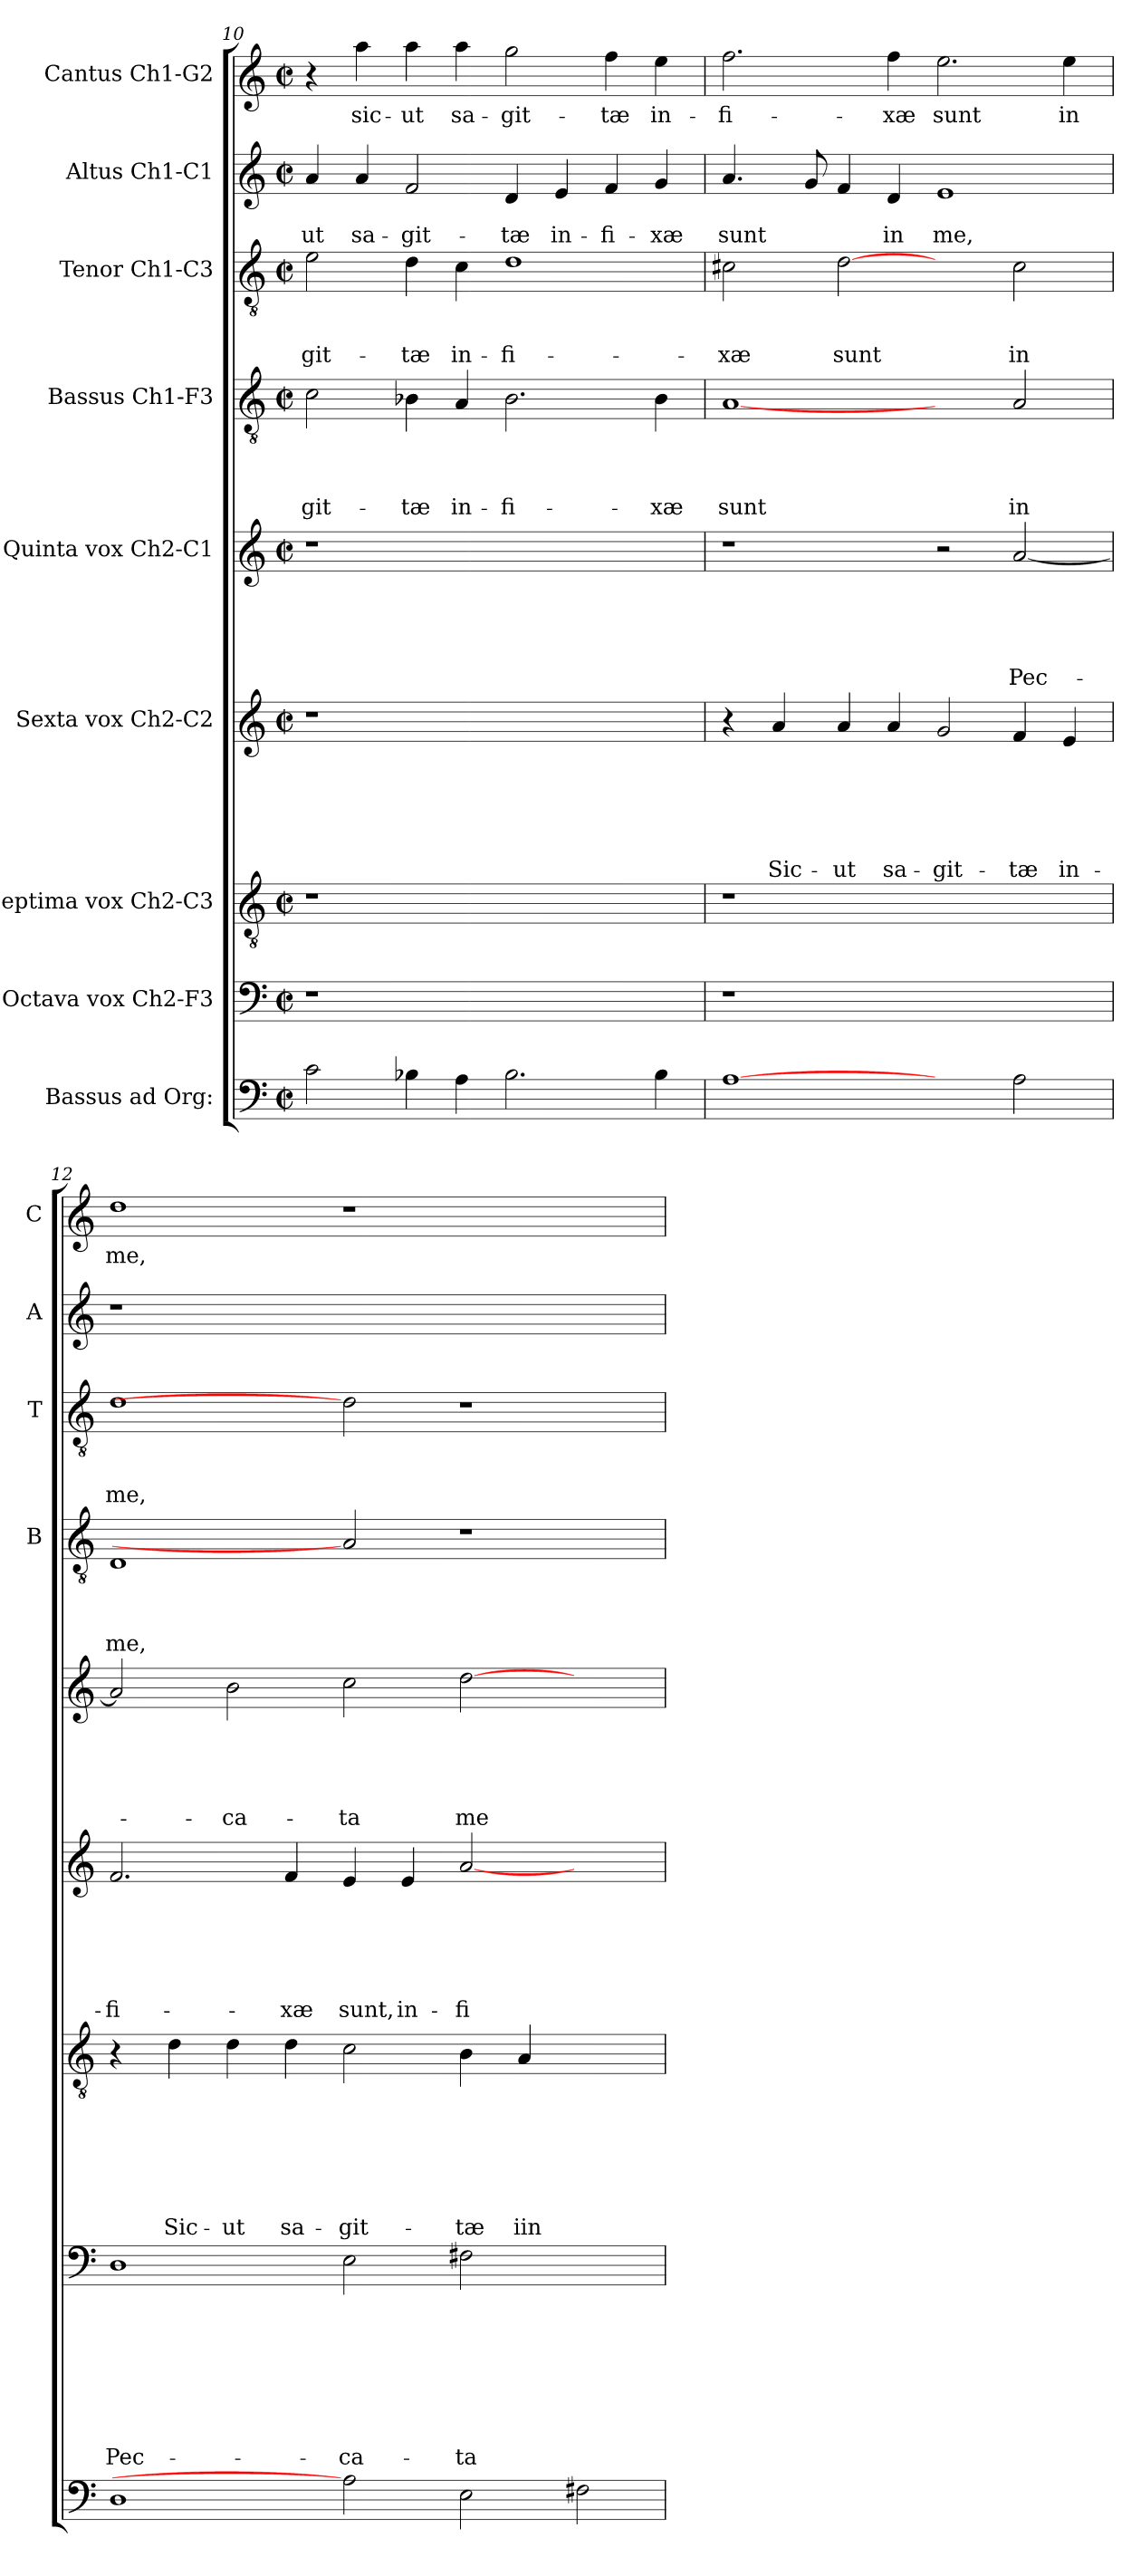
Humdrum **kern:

**kern	**kern	**text	**text	**text	**text	**text	**text	**text	**text	**kern	**text	**text	**text	**text	**text	**text	**text	**kern	**text	**text	**text	**text	**text	**text	**kern	**text	**text	**text	**text	**text	**kern	**text	**text	**text	**text	**kern	**text	**text	**text	**kern	**text	**text	**kern	**text
*part9	*part8	*part8	*part8	*part8	*part8	*part8	*part8	*part8	*part8	*part7	*part7	*part7	*part7	*part7	*part7	*part7	*part7	*part6	*part6	*part6	*part6	*part6	*part6	*part6	*part5	*part5	*part5	*part5	*part5	*part5	*part4	*part4	*part4	*part4	*part4	*part3	*part3	*part3	*part3	*part2	*part2	*part2	*part1	*part1
*staff9	*staff8	*staff8	*staff8	*staff8	*staff8	*staff8	*staff8	*staff8	*staff8	*staff7	*staff7	*staff7	*staff7	*staff7	*staff7	*staff7	*staff7	*staff6	*staff6	*staff6	*staff6	*staff6	*staff6	*staff6	*staff5	*staff5	*staff5	*staff5	*staff5	*staff5	*staff4	*staff4	*staff4	*staff4	*staff4	*staff3	*staff3	*staff3	*staff3	*staff2	*staff2	*staff2	*staff1	*staff1
*I"Bassus ad Org:	*I"Octava vox Ch2-F3	*	*	*	*	*	*	*	*	*I"Septima vox Ch2-C3	*	*	*	*	*	*	*	*I"Sexta vox Ch2-C2	*	*	*	*	*	*	*I"Quinta vox Ch2-C1	*	*	*	*	*	*I"Bassus Ch1-F3	*	*	*	*	*I"Tenor Ch1-C3	*	*	*	*I"Altus Ch1-C1	*	*	*I"Cantus Ch1-G2	*
*	*	*	*	*	*	*	*	*	*	*	*	*	*	*	*	*	*	*	*	*	*	*	*	*	*	*	*	*	*	*	*I'B	*	*	*	*	*I'T	*	*	*	*I'A	*	*	*I'C	*
!!LO:PB:g=z
*clefF4	*clefF4	*	*	*	*	*	*	*	*	*clefGv2	*	*	*	*	*	*	*	*clefG2	*	*	*	*	*	*	*clefG2	*	*	*	*	*	*clefGv2	*	*	*	*	*clefGv2	*	*	*	*clefG2	*	*	*clefG2	*
*k[]	*k[]	*	*	*	*	*	*	*	*	*k[]	*	*	*	*	*	*	*	*k[]	*	*	*	*	*	*	*k[]	*	*	*	*	*	*k[]	*	*	*	*	*k[]	*	*	*	*k[]	*	*	*k[]	*
*C:	*C:	*	*	*	*	*	*	*	*	*C:	*	*	*	*	*	*	*	*C:	*	*	*	*	*	*	*C:	*	*	*	*	*	*C:	*	*	*	*	*C:	*	*	*	*C:	*	*	*C:	*
*M2/2	*M2/2	*	*	*	*	*	*	*	*	*M2/2	*	*	*	*	*	*	*	*M2/2	*	*	*	*	*	*	*M2/2	*	*	*	*	*	*M2/2	*	*	*	*	*M2/2	*	*	*	*M2/2	*	*	*M2/2	*
*met(c|)	*met(c|)	*	*	*	*	*	*	*	*	*met(c|)	*	*	*	*	*	*	*	*met(c|)	*	*	*	*	*	*	*met(c|)	*	*	*	*	*	*met(c|)	*	*	*	*	*met(c|)	*	*	*	*met(c|)	*	*	*met(c|)	*
=10	=10	=10	=10	=10	=10	=10	=10	=10	=10	=10	=10	=10	=10	=10	=10	=10	=10	=10	=10	=10	=10	=10	=10	=10	=10	=10	=10	=10	=10	=10	=10	=10	=10	=10	=10	=10	=10	=10	=10	=10	=10	=10	=10	=10
!	!	!	!	!	!	!	!	!	!	!	!	!	!	!	!	!	!	!	!	!	!	!	!	!	!	!	!	!	!	!	!	!	!	!	!LO:LY:b	!	!	!	!LO:LY:b	!	!	!LO:LY:b	!	!
2c\	1r	.	.	.	.	.	.	.	.	1r	.	.	.	.	.	.	.	1r	.	.	.	.	.	.	1r	.	.	.	.	.	2c\	.	.	.	-git-	2e\	.	.	-git-	4a/	.	-ut	4r	.
!	!	!	!	!	!	!	!	!	!	!	!	!	!	!	!	!	!	!	!	!	!	!	!	!	!	!	!	!	!	!	!	!	!	!	!	!	!	!	!	!	!	!LO:LY:b	!	!LO:LY:b
.	.	.	.	.	.	.	.	.	.	.	.	.	.	.	.	.	.	.	.	.	.	.	.	.	.	.	.	.	.	.	.	.	.	.	.	.	.	.	.	4a/	.	sa-	4aa\	sic-
!	!	!	!	!	!	!	!	!	!	!	!	!	!	!	!	!	!	!	!	!	!	!	!	!	!	!	!	!	!	!	!	!	!	!	!LO:LY:b	!	!	!	!LO:LY:b	!	!	!LO:LY:b	!	!LO:LY:b
4B-X\	.	.	.	.	.	.	.	.	.	.	.	.	.	.	.	.	.	.	.	.	.	.	.	.	.	.	.	.	.	.	4B-X\	.	.	.	-tæ	4d\	.	.	-tæ	2f/	.	-git-	4aa\	-ut
!	!	!	!	!	!	!	!	!	!	!	!	!	!	!	!	!	!	!	!	!	!	!	!	!	!	!	!	!	!	!	!	!	!	!	!LO:LY:b	!	!	!	!LO:LY:b	!	!	!	!	!LO:LY:b
4A\	.	.	.	.	.	.	.	.	.	.	.	.	.	.	.	.	.	.	.	.	.	.	.	.	.	.	.	.	.	.	4A/	.	.	.	in-	4c\	.	.	in-	.	.	.	4aa\	sa-
!	!	!	!	!	!	!	!	!	!	!	!	!	!	!	!	!	!	!	!	!	!	!	!	!	!	!	!	!	!	!	!	!	!	!	!LO:LY:b	!	!	!	!LO:LY:b	!	!	!LO:LY:b	!	!LO:LY:b
2.B-\	1ryy	.	.	.	.	.	.	.	.	1ryy	.	.	.	.	.	.	.	1ryy	.	.	.	.	.	.	1ryy	.	.	.	.	.	2.B-\	.	.	.	-fi-	1d	.	.	-fi-	4d/	.	-tæ	2gg\	-git-
!	!	!	!	!	!	!	!	!	!	!	!	!	!	!	!	!	!	!	!	!	!	!	!	!	!	!	!	!	!	!	!	!	!	!	!	!	!	!	!	!	!	!LO:LY:b	!	!
.	.	.	.	.	.	.	.	.	.	.	.	.	.	.	.	.	.	.	.	.	.	.	.	.	.	.	.	.	.	.	.	.	.	.	.	.	.	.	.	4e/	.	in-	.	.
!	!	!	!	!	!	!	!	!	!	!	!	!	!	!	!	!	!	!	!	!	!	!	!	!	!	!	!	!	!	!	!	!	!	!	!	!	!	!	!	!	!	!LO:LY:b	!	!LO:LY:b
.	.	.	.	.	.	.	.	.	.	.	.	.	.	.	.	.	.	.	.	.	.	.	.	.	.	.	.	.	.	.	.	.	.	.	.	.	.	.	.	4f/	.	-fi-	4ff\	-tæ
!	!	!	!	!	!	!	!	!	!	!	!	!	!	!	!	!	!	!	!	!	!	!	!	!	!	!	!	!	!	!	!	!	!	!	!LO:LY:b	!	!	!	!	!	!	!LO:LY:b	!	!LO:LY:b
4B-\	.	.	.	.	.	.	.	.	.	.	.	.	.	.	.	.	.	.	.	.	.	.	.	.	.	.	.	.	.	.	4B-\	.	.	.	-xæ	.	.	.	.	4g/	.	-xæ	4ee\	in-
=11	=11	=11	=11	=11	=11	=11	=11	=11	=11	=11	=11	=11	=11	=11	=11	=11	=11	=11	=11	=11	=11	=11	=11	=11	=11	=11	=11	=11	=11	=11	=11	=11	=11	=11	=11	=11	=11	=11	=11	=11	=11	=11	=11	=11
!	!	!	!	!	!	!	!	!	!	!	!	!	!	!	!	!	!	!	!	!	!	!	!	!	!	!	!	!	!	!	!	!	!	!	!LO:LY:b	!	!	!	!LO:LY:b	!	!	!LO:LY:b	!	!LO:LY:b
[1A	1r	.	.	.	.	.	.	.	.	1r	.	.	.	.	.	.	.	4r	.	.	.	.	.	.	1r	.	.	.	.	.	[1A	.	.	.	sunt	2c#X\	.	.	-xæ	4.a/	.	sunt	2.ff\	-fi-
!	!	!	!	!	!	!	!	!	!	!	!	!	!	!	!	!	!	!	!	!	!	!	!	!LO:LY:b	!	!	!	!	!	!	!	!	!	!	!	!	!	!	!	!	!	!	!	!
.	.	.	.	.	.	.	.	.	.	.	.	.	.	.	.	.	.	4a/	.	.	.	.	.	Sic-	.	.	.	.	.	.	.	.	.	.	.	.	.	.	.	.	.	.	.	.
.	.	.	.	.	.	.	.	.	.	.	.	.	.	.	.	.	.	.	.	.	.	.	.	.	.	.	.	.	.	.	.	.	.	.	.	.	.	.	.	8g/	.	.	.	.
!	!	!	!	!	!	!	!	!	!	!	!	!	!	!	!	!	!	!	!	!	!	!	!	!LO:LY:b	!	!	!	!	!	!	!	!	!	!	!	!	!	!	!LO:LY:b	!	!	!	!	!
.	.	.	.	.	.	.	.	.	.	.	.	.	.	.	.	.	.	4a/	.	.	.	.	.	-ut	.	.	.	.	.	.	.	.	.	.	.	[2d	.	.	sunt	4f/	.	.	.	.
!	!	!	!	!	!	!	!	!	!	!	!	!	!	!	!	!	!	!	!	!	!	!	!	!LO:LY:b	!	!	!	!	!	!	!	!	!	!	!	!	!	!	!	!	!	!LO:LY:b	!	!LO:LY:b
.	.	.	.	.	.	.	.	.	.	.	.	.	.	.	.	.	.	4a/	.	.	.	.	.	sa-	.	.	.	.	.	.	.	.	.	.	.	.	.	.	.	4d/	.	in	4ff\	-xæ
!	!	!	!	!	!	!	!	!	!	!	!	!	!	!	!	!	!	!	!	!	!	!	!	!LO:LY:b	!	!	!	!	!	!	!	!	!	!	!	!	!	!	!	!	!	!LO:LY:b	!	!LO:LY:b
2ryy	1ryy	.	.	.	.	.	.	.	.	1ryy	.	.	.	.	.	.	.	2g/	.	.	.	.	.	-git-	2r	.	.	.	.	.	2ryy	.	.	.	.	2ryy	.	.	.	1e	.	me,	2.ee\	sunt
!	!	!	!	!	!	!	!	!	!	!	!	!	!	!	!	!	!	!	!	!	!	!	!	!LO:LY:b	!	!	!	!	!	!LO:LY:b	!	!	!	!	!LO:LY:b	!	!	!	!LO:LY:b	!	!	!	!	!
2A\	.	.	.	.	.	.	.	.	.	.	.	.	.	.	.	.	.	4f/	.	.	.	.	.	-tæ	[2a/	.	.	.	.	Pec-	2A/	.	.	.	in	2c#\	.	.	in	.	.	.	.	.
!	!	!	!	!	!	!	!	!	!	!	!	!	!	!	!	!	!	!	!	!	!	!	!	!LO:LY:b	!	!	!	!	!	!	!	!	!	!	!	!	!	!	!	!	!	!	!	!LO:LY:b
.	.	.	.	.	.	.	.	.	.	.	.	.	.	.	.	.	.	4e/	.	.	.	.	.	in-	.	.	.	.	.	.	.	.	.	.	.	.	.	.	.	.	.	.	4ee\	in
=12	=12	=12	=12	=12	=12	=12	=12	=12	=12	=12	=12	=12	=12	=12	=12	=12	=12	=12	=12	=12	=12	=12	=12	=12	=12	=12	=12	=12	=12	=12	=12	=12	=12	=12	=12	=12	=12	=12	=12	=12	=12	=12	=12	=12
!	!	!	!	!	!	!	!	!	!LO:LY:b	!	!	!	!	!	!	!	!	!	!	!	!	!	!	!LO:LY:b	!	!	!	!	!	!	!	!	!	!	!LO:LY:b	!	!	!	!LO:LY:b	!	!	!	!	!LO:LY:b
1D	1D	.	.	.	.	.	.	.	Pec-	4r	.	.	.	.	.	.	.	2.f/	.	.	.	.	.	-fi-	2a/]	.	.	.	.	.	1D	.	.	.	me,	1d	.	.	me,	1r	.	.	1dd	me,
!	!	!	!	!	!	!	!	!	!	!	!	!	!	!	!	!	!LO:LY:b	!	!	!	!	!	!	!	!	!	!	!	!	!	!	!	!	!	!	!	!	!	!	!	!	!	!	!
.	.	.	.	.	.	.	.	.	.	4d\	.	.	.	.	.	.	Sic-	.	.	.	.	.	.	.	.	.	.	.	.	.	.	.	.	.	.	.	.	.	.	.	.	.	.	.
!	!	!	!	!	!	!	!	!	!	!	!	!	!	!	!	!	!LO:LY:b	!	!	!	!	!	!	!	!	!	!	!	!	!LO:LY:b	!	!	!	!	!	!	!	!	!	!	!	!	!	!
.	.	.	.	.	.	.	.	.	.	4d\	.	.	.	.	.	.	-ut	.	.	.	.	.	.	.	2b\	.	.	.	.	-ca-	.	.	.	.	.	.	.	.	.	.	.	.	.	.
!	!	!	!	!	!	!	!	!	!	!	!	!	!	!	!	!	!LO:LY:b	!	!	!	!	!	!	!LO:LY:b	!	!	!	!	!	!	!	!	!	!	!	!	!	!	!	!	!	!	!	!
.	.	.	.	.	.	.	.	.	.	4d\	.	.	.	.	.	.	sa-	4f/	.	.	.	.	.	-xæ	.	.	.	.	.	.	.	.	.	.	.	.	.	.	.	.	.	.	.	.
!	!	!	!	!	!	!	!	!	!LO:LY:b	!	!	!	!	!	!	!	!LO:LY:b	!	!	!	!	!	!	!LO:LY:b	!	!	!	!	!	!LO:LY:b	!	!	!	!	!	!	!	!	!	!	!	!	!	!
2A]	2E\	.	.	.	.	.	.	.	-ca-	2c\	.	.	.	.	.	.	-git-	4e/	.	.	.	.	.	sunt,	2cc\	.	.	.	.	-ta	2A]	.	.	.	.	2d]	.	.	.	1.ryy	.	.	1r	.
!	!	!	!	!	!	!	!	!	!	!	!	!	!	!	!	!	!	!	!	!	!	!	!	!LO:LY:b	!	!	!	!	!	!	!	!	!	!	!	!	!	!	!	!	!	!	!	!
.	.	.	.	.	.	.	.	.	.	.	.	.	.	.	.	.	.	4e/	.	.	.	.	.	in-	.	.	.	.	.	.	.	.	.	.	.	.	.	.	.	.	.	.	.	.
!	!	!	!	!	!	!	!	!	!LO:LY:b	!	!	!	!	!	!	!	!LO:LY:b	!	!	!	!	!	!	!LO:LY:b	!	!	!	!	!	!LO:LY:b	!	!	!	!	!	!	!	!	!	!	!	!	!	!
2E\	2F#X\	.	.	.	.	.	.	.	-ta	4B\	.	.	.	.	.	.	-tæ	[2a/	.	.	.	.	.	-fi-	[2dd\	.	.	.	.	me-	1r	.	.	.	.	1r	.	.	.	.	.	.	.	.
!	!	!	!	!	!	!	!	!	!	!	!	!	!	!	!	!	!LO:LY:b	!	!	!	!	!	!	!	!	!	!	!	!	!	!	!	!	!	!	!	!	!	!	!	!	!	!	!
.	.	.	.	.	.	.	.	.	.	4A/	.	.	.	.	.	.	iin-	.	.	.	.	.	.	.	.	.	.	.	.	.	.	.	.	.	.	.	.	.	.	.	.	.	.	.
2F#X\	2ryy	.	.	.	.	.	.	.	.	2ryy	.	.	.	.	.	.	.	2ryy	.	.	.	.	.	.	2ryy	.	.	.	.	.	.	.	.	.	.	.	.	.	.	.	.	.	2ryy	.
=	=	=	=	=	=	=	=	=	=	=	=	=	=	=	=	=	=	=	=	=	=	=	=	=	=	=	=	=	=	=	=	=	=	=	=	=	=	=	=	=	=	=	=	=
*-	*-	*-	*-	*-	*-	*-	*-	*-	*-	*-	*-	*-	*-	*-	*-	*-	*-	*-	*-	*-	*-	*-	*-	*-	*-	*-	*-	*-	*-	*-	*-	*-	*-	*-	*-	*-	*-	*-	*-	*-	*-	*-	*-	*-
